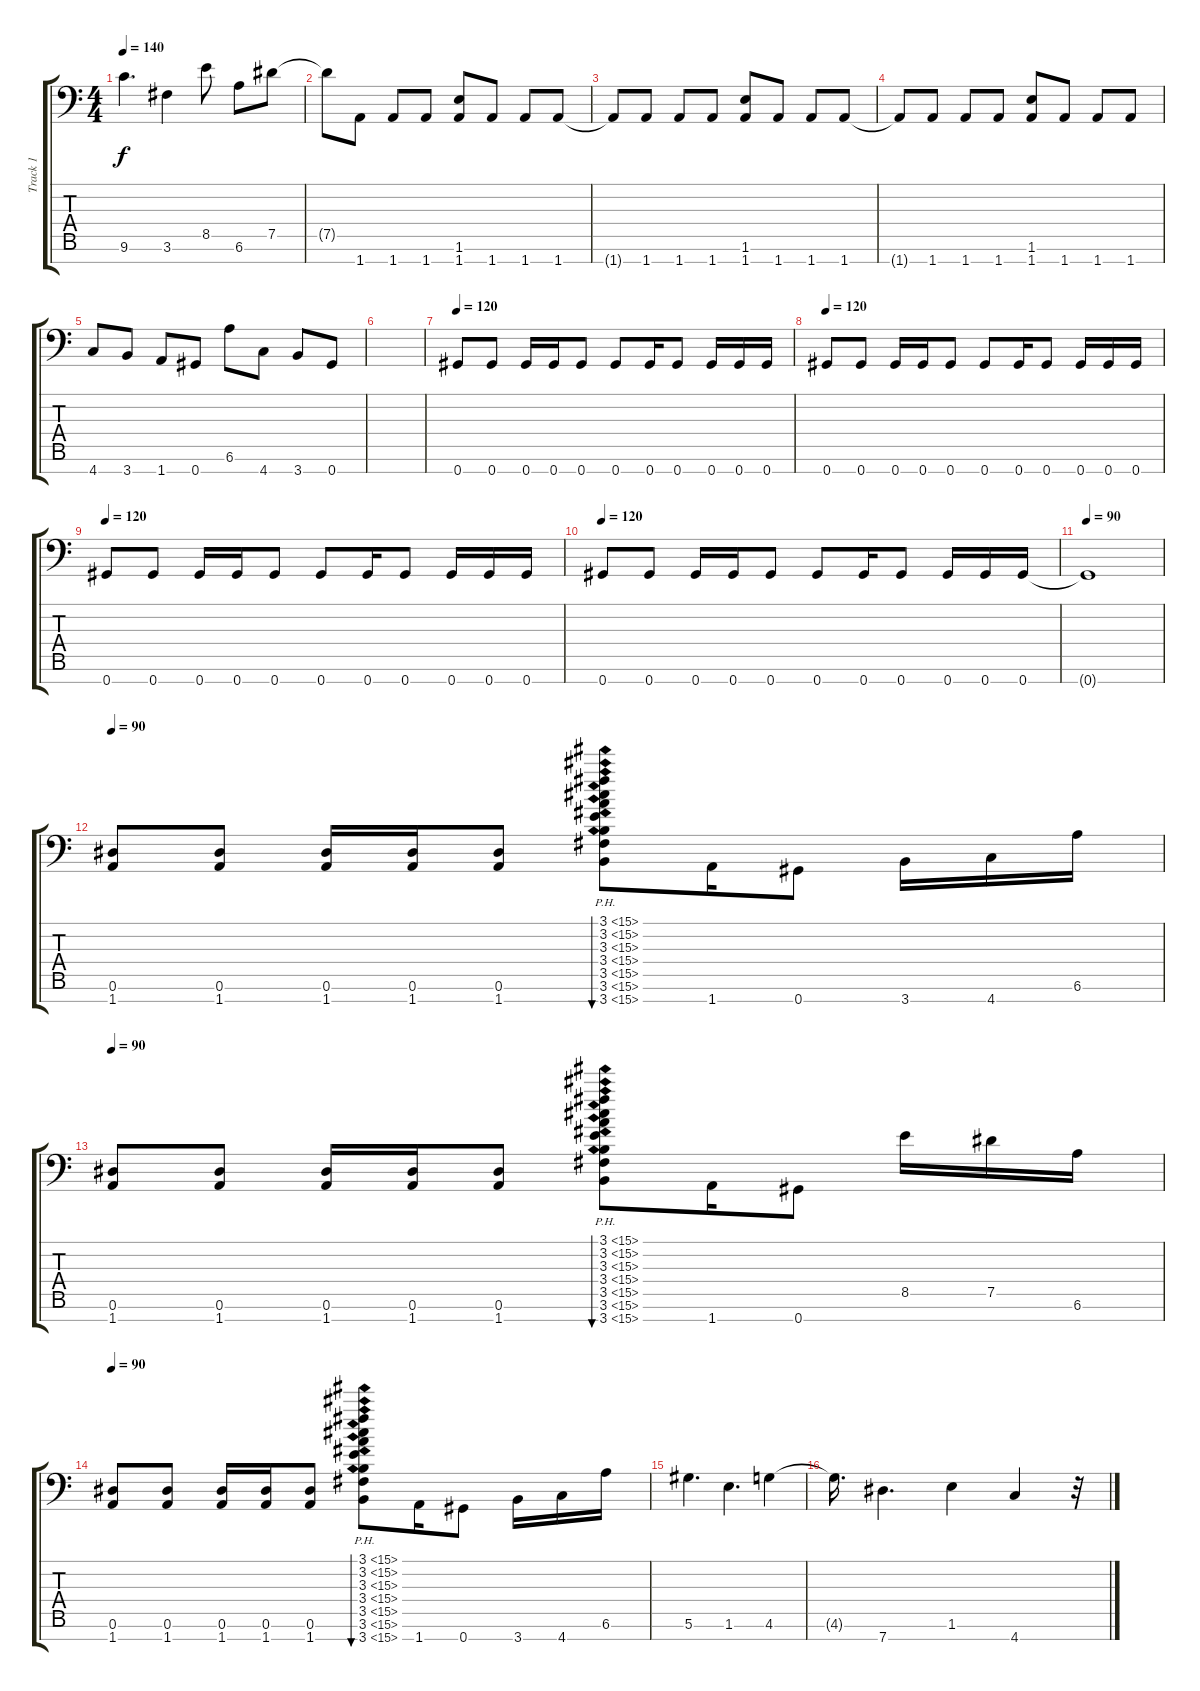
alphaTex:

\track ("Track 1" "Track 1") {instrument distortionguitar}
\staff {score tabs}
\tuning (Eb4 Bb3 Gb3 Db3 Ab2 Eb2 Ab1) {hide}
\ts (4 4)
\tempo 140
\clef f4
\ks c
9.6.4{d dy f} 3.6.4 8.5.8 6.6.8 7.5.8 |
7.5{t}.8 1.7.8 1.7.8 1.7.8 (1.6 1.7).8 1.7.8 1.7.8 1.7.8 |
1.7{t}.8 1.7.8 1.7.8 1.7.8 (1.6 1.7).8 1.7.8 1.7.8 1.7.8 |
1.7{t}.8 1.7.8 1.7.8 1.7.8 (1.6 1.7).8 1.7.8 1.7.8 1.7.8 |
4.7.8 3.7.8 1.7.8 0.7.8 6.6.8 4.7.8 3.7.8 0.7.8 |
|
\tempo 120
0.7.8 0.7.8 0.7.16 0.7.16 0.7.8 0.7.8 0.7.16 0.7.8 0.7.16 0.7.16 0.7.16 |
\tempo 120
0.7.8 0.7.8 0.7.16 0.7.16 0.7.8 0.7.8 0.7.16 0.7.8 0.7.16 0.7.16 0.7.16 |
\tempo 120
0.7.8 0.7.8 0.7.16 0.7.16 0.7.8 0.7.8 0.7.16 0.7.8 0.7.16 0.7.16 0.7.16 |
\tempo 120
0.7.8 0.7.8 0.7.16 0.7.16 0.7.8 0.7.8 0.7.16 0.7.8 0.7.16 0.7.16 0.7.16 |
\tempo 90
0.7{t}.1 |
\tempo 90
(0.6 1.7).8 (0.6 1.7).8 (0.6 1.7).16 (0.6 1.7).16 (0.6 1.7).8 (3.1{ph 12} 3.2{ph 12} 3.3{ph 12} 3.4{ph 12} 3.5{ph 12} 3.6{ph 12} 3.7{ph 12}).8{bu 480} 1.7.16 0.7.8 3.7.16 4.7.16 6.6.16 |
\tempo 90
(0.6 1.7).8 (0.6 1.7).8 (0.6 1.7).16 (0.6 1.7).16 (0.6 1.7).8 (3.1{ph 12} 3.2{ph 12} 3.3{ph 12} 3.4{ph 12} 3.5{ph 12} 3.6{ph 12} 3.7{ph 12}).8{bu 480} 1.7.16 0.7.8 8.5.16 7.5.16 6.6.16 |
\tempo 90
(0.6 1.7).8 (0.6 1.7).8 (0.6 1.7).16 (0.6 1.7).16 (0.6 1.7).8 (3.1{ph 12} 3.2{ph 12} 3.3{ph 12} 3.4{ph 12} 3.5{ph 12} 3.6{ph 12} 3.7{ph 12}).8{bu 480} 1.7.16 0.7.8 3.7.16 4.7.16 6.6.16 |
5.6.4{d} 1.6.4{d} 4.6.4 |
4.6{t}.16{d} 7.7.4{d} 1.6.4 4.7.4 r.32
